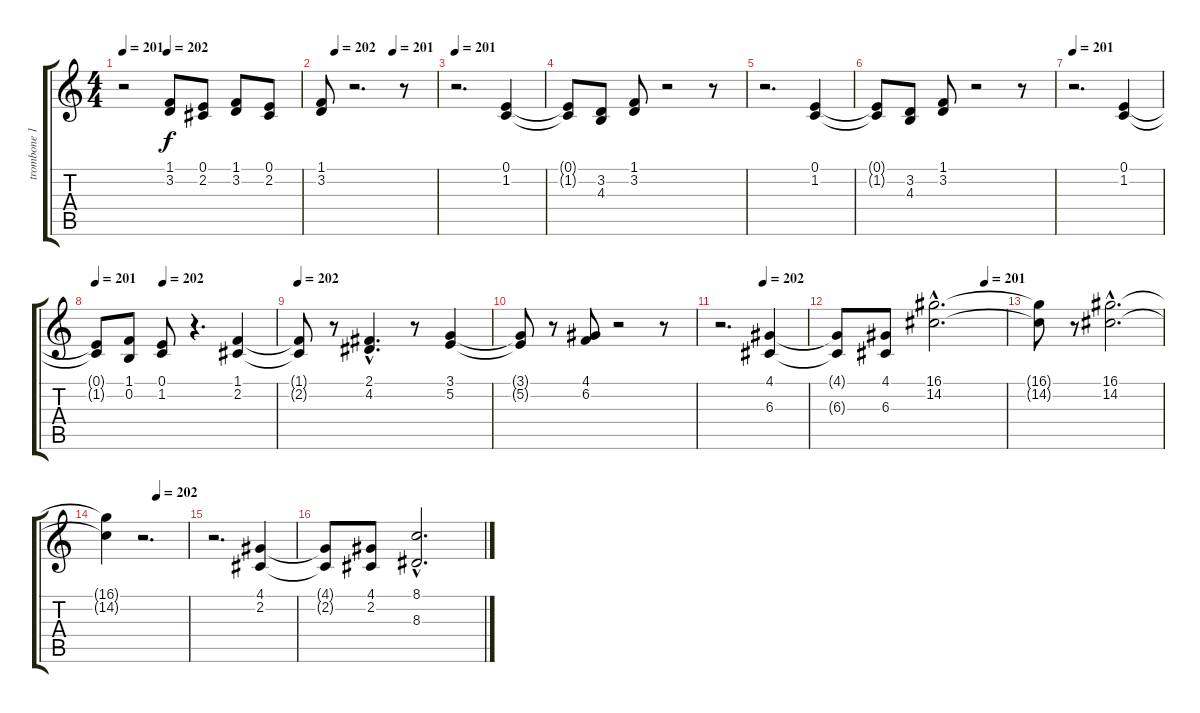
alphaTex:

\track ("trombone 1" "trombone 1") {instrument brasssection}
\staff {score tabs}
\tuning (E4 B3 G3 D3 A2 E2) {hide}
\ts (4 4)
\tempo 201
\tempo (202 0.25)
\clef g2
\ks c
r.2{dy f} (1.1 3.2).8 (0.1 2.2).8 (1.1 3.2).8 (0.1 2.2).8 |
\tempo (202 0.125)
\tempo (201 0.625)
(1.1 3.2).8 r.2{d} r.8 |
\tempo 201
r.2{d} (0.1 1.2).4 |
(0.1{t} 1.2{t}).8 (3.2 4.3).8 (1.1 3.2).8 r.2 r.8 |
r.2{d} (0.1 1.2).4 |
(0.1{t} 1.2{t}).8 (3.2 4.3).8 (1.1 3.2).8 r.2 r.8 |
\tempo 201
r.2{d} (0.1 1.2).4 |
\tempo 201
\tempo (202 0.375)
(0.1{t} 1.2{t}).8 (1.1 0.2).8 (0.1 1.2).8 r.4{d} (1.1 2.2).4 |
\tempo 202
(1.1{t} 2.2{t}).8 r.8 (2.1{hac} 4.2{hac}).4{d} r.8 (3.1 5.2).4 |
(3.1{t} 5.2{t}).8 r.8 (4.1 6.2).8 r.2 r.8 |
\tempo (202 0.5)
r.2{d} (4.1 6.3).4 |
\tempo (201 0.875)
(4.1{t} 6.3{t}).8 (4.1 6.3).8 (16.1{hac} 14.2{hac}).2{d} |
(16.1{t} 14.2{t}).8 r.8 (16.1{hac} 14.2{hac}).2{d} |
\tempo (202 0.625)
(16.1{t} 14.2{t}).4 r.2{d} |
r.2{d} (4.1 2.2).4 |
(4.1{t} 2.2{t}).8 (4.1 2.2).8 (8.1{hac} 8.3{hac}).2{d}
